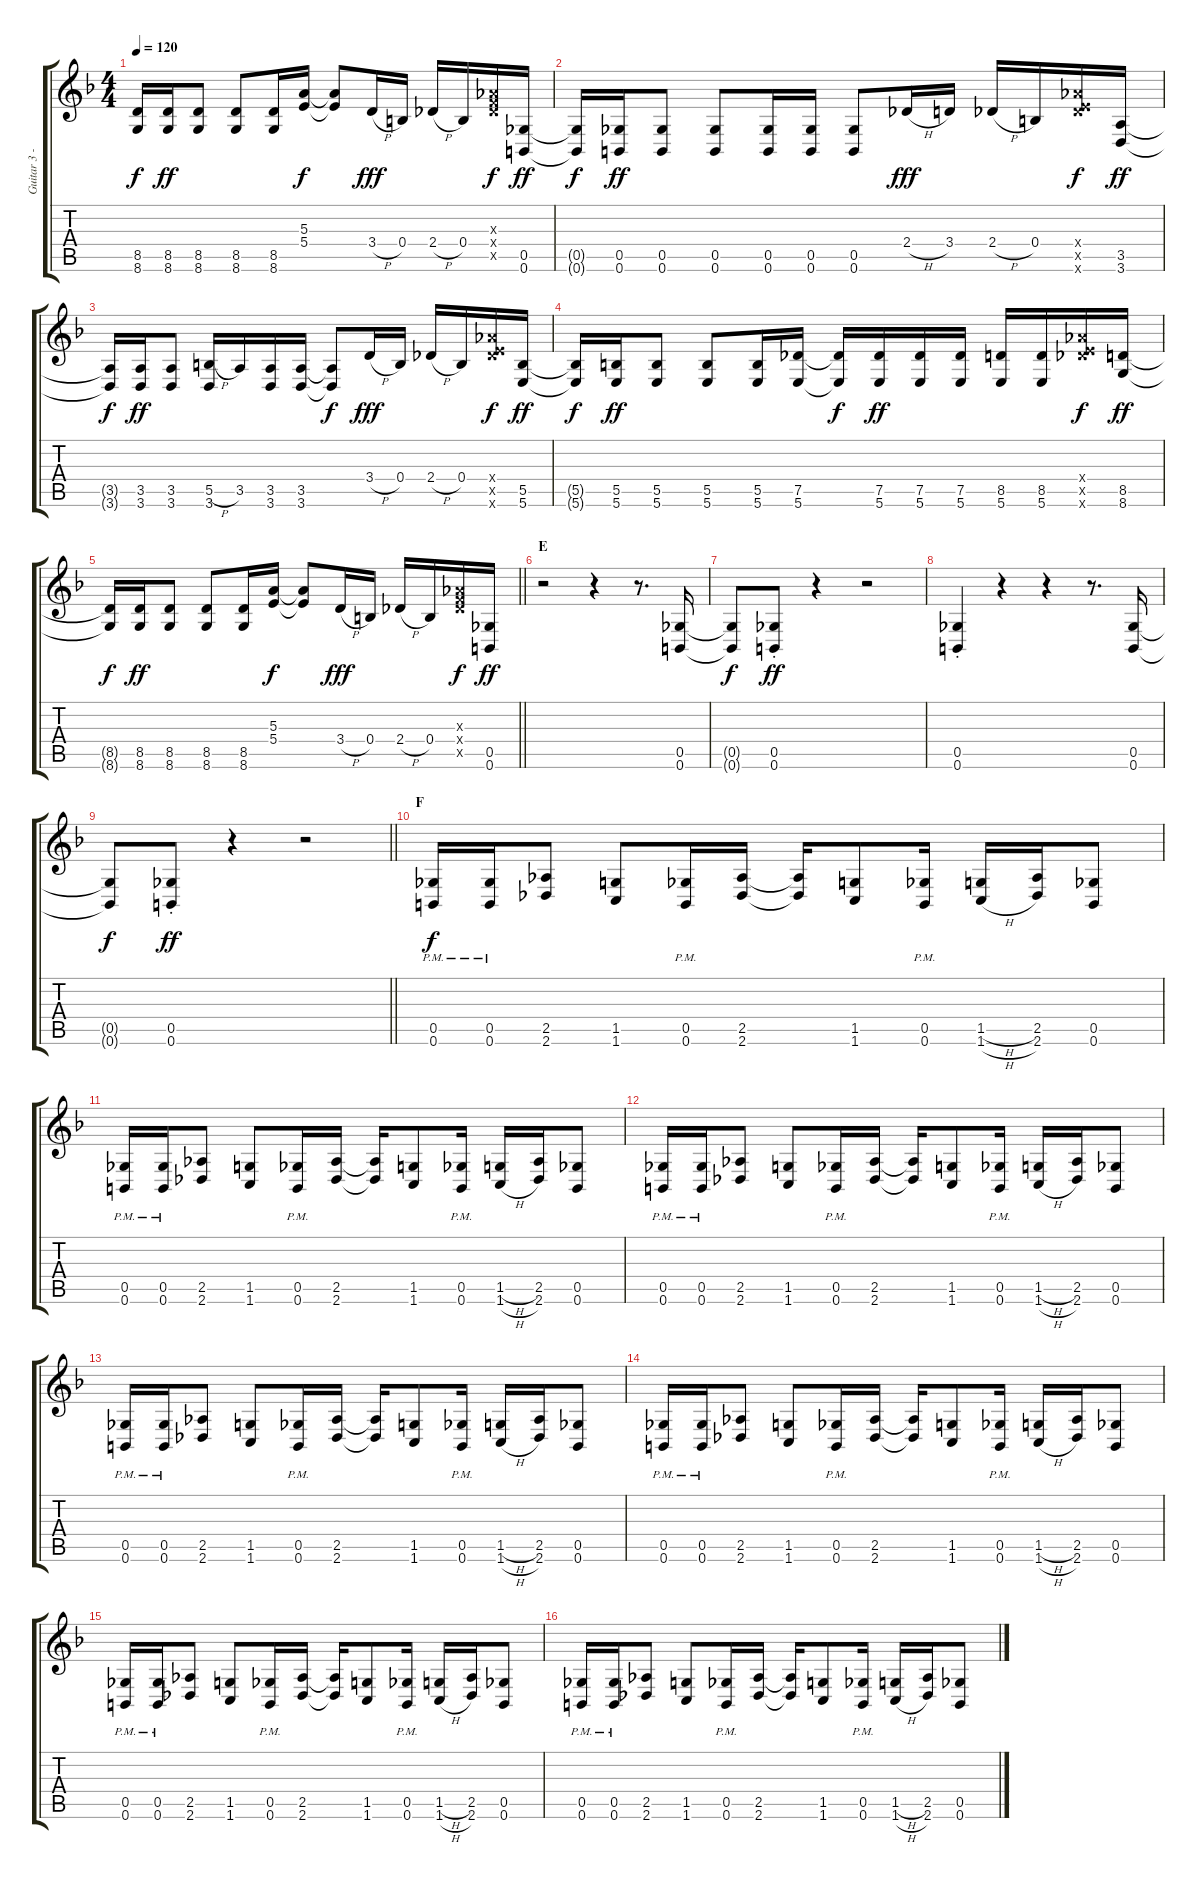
\track ("Guitar 3 - Aoi" "Guitar 3 -") {instrument distortionguitar}
\staff {score tabs}
\tuning (Db4 Ab3 E3 B2 Gb2 B1) {hide}
\ts (4 4)
\tempo 120
\clef g2
\ks f
(8.5{t} 8.6{t}).16{dy f} (8.5 8.6).16{dy ff} (8.5 8.6).8 (8.5 8.6).8 (8.5 8.6).16 (5.3 5.4).16{dy f} (5.3{t} 5.4{t}).8 3.4{h}.16{dy fff} 0.4.16 2.4{h}.16 0.4.16 (4.3{x} 6.4{x} 7.5{x}).16{dy f} (0.5 0.6).16{dy ff} |
(0.5{t} 0.6{t}).16{dy f} (0.5 0.6).16{dy ff} (0.5 0.6).8 (0.5 0.6).8 (0.5 0.6).16 (0.5 0.6).16 (0.5 0.6).8 2.4{h}.16{dy fff} 3.4.16 2.4{h}.16 0.4.16 (9.4{x} 10.5{x} 14.6{x}).16{dy f} (3.5 3.6).16{dy ff} |
(3.5{t} 3.6{t}).16{dy f} (3.5 3.6).16{dy ff} (3.5 3.6).8 (5.5{h} 3.6).16 3.5.16 (3.5 3.6).16 (3.5 3.6).16 (3.5{t} 3.6{t}).8{dy f} 3.4{h}.16{dy fff} 0.4.16 2.4{h}.16 0.4.16 (9.4{x} 10.5{x} 14.6{x}).16{dy f} (5.5 5.6).16{dy ff} |
(5.5{t} 5.6{t}).16{dy f} (5.5 5.6).16{dy ff} (5.5 5.6).8 (5.5 5.6).8 (5.5 5.6).16 (7.5 5.6).16 (7.5{t} 5.6{t}).16{dy f} (7.5 5.6).16{dy ff} (7.5 5.6).16 (7.5 5.6).16 (8.5 5.6).16 (8.5 5.6).16 (9.4{x} 10.5{x} 14.6{x}).16{dy f} (8.5 8.6).16{dy ff} |
\barLineRight lightlight
(8.5{t} 8.6{t}).16{dy f} (8.5 8.6).16{dy ff} (8.5 8.6).8 (8.5 8.6).8 (8.5 8.6).16 (5.3 5.4).16{dy f} (5.3{t} 5.4{t}).8 3.4{h}.16{dy fff} 0.4.16 2.4{h}.16 0.4.16 (4.3{x} 6.4{x} 7.5{x}).16{dy f} (0.5 0.6).16{dy ff} |
\section ("" "E")
r.2 r.4 r.8{d} (0.5 0.6).16 |
(0.5{t} 0.6{t}).8{dy f} (0.5{st} 0.6{st}).8{dy ff} r.4 r.2 |
(0.5{st} 0.6{st}).4 r.4 r.4 r.8{d} (0.5 0.6).16 |
\barLineRight lightlight
(0.5{t} 0.6{t}).8{dy f} (0.5{st} 0.6{st}).8{dy ff} r.4 r.2 |
\section ("" "F")
(0.5{pm} 0.6{pm}).16{dy f} (0.5{pm} 0.6{pm}).16 (2.5 2.6).8 (1.5 1.6).8 (0.5{pm} 0.6{pm}).16 (2.5 2.6).16 (2.5{t} 2.6{t}).16 (1.5 1.6).8 (0.5{pm} 0.6{pm}).16 (1.5{h} 1.6{h}).16 (2.5 2.6).16 (0.5 0.6).8 |
(0.5{pm} 0.6{pm}).16 (0.5{pm} 0.6{pm}).16 (2.5 2.6).8 (1.5 1.6).8 (0.5{pm} 0.6{pm}).16 (2.5 2.6).16 (2.5{t} 2.6{t}).16 (1.5 1.6).8 (0.5{pm} 0.6{pm}).16 (1.5{h} 1.6{h}).16 (2.5 2.6).16 (0.5 0.6).8 |
(0.5{pm} 0.6{pm}).16 (0.5{pm} 0.6{pm}).16 (2.5 2.6).8 (1.5 1.6).8 (0.5{pm} 0.6{pm}).16 (2.5 2.6).16 (2.5{t} 2.6{t}).16 (1.5 1.6).8 (0.5{pm} 0.6{pm}).16 (1.5{h} 1.6{h}).16 (2.5 2.6).16 (0.5 0.6).8 |
(0.5{pm} 0.6{pm}).16 (0.5{pm} 0.6{pm}).16 (2.5 2.6).8 (1.5 1.6).8 (0.5{pm} 0.6{pm}).16 (2.5 2.6).16 (2.5{t} 2.6{t}).16 (1.5 1.6).8 (0.5{pm} 0.6{pm}).16 (1.5{h} 1.6{h}).16 (2.5 2.6).16 (0.5 0.6).8 |
(0.5{pm} 0.6{pm}).16 (0.5{pm} 0.6{pm}).16 (2.5 2.6).8 (1.5 1.6).8 (0.5{pm} 0.6{pm}).16 (2.5 2.6).16 (2.5{t} 2.6{t}).16 (1.5 1.6).8 (0.5{pm} 0.6{pm}).16 (1.5{h} 1.6{h}).16 (2.5 2.6).16 (0.5 0.6).8 |
(0.5{pm} 0.6{pm}).16 (0.5{pm} 0.6{pm}).16 (2.5 2.6).8 (1.5 1.6).8 (0.5{pm} 0.6{pm}).16 (2.5 2.6).16 (2.5{t} 2.6{t}).16 (1.5 1.6).8 (0.5{pm} 0.6{pm}).16 (1.5{h} 1.6{h}).16 (2.5 2.6).16 (0.5 0.6).8 |
(0.5{pm} 0.6{pm}).16 (0.5{pm} 0.6{pm}).16 (2.5 2.6).8 (1.5 1.6).8 (0.5{pm} 0.6{pm}).16 (2.5 2.6).16 (2.5{t} 2.6{t}).16 (1.5 1.6).8 (0.5{pm} 0.6{pm}).16 (1.5{h} 1.6{h}).16 (2.5 2.6).16 (0.5 0.6).8
